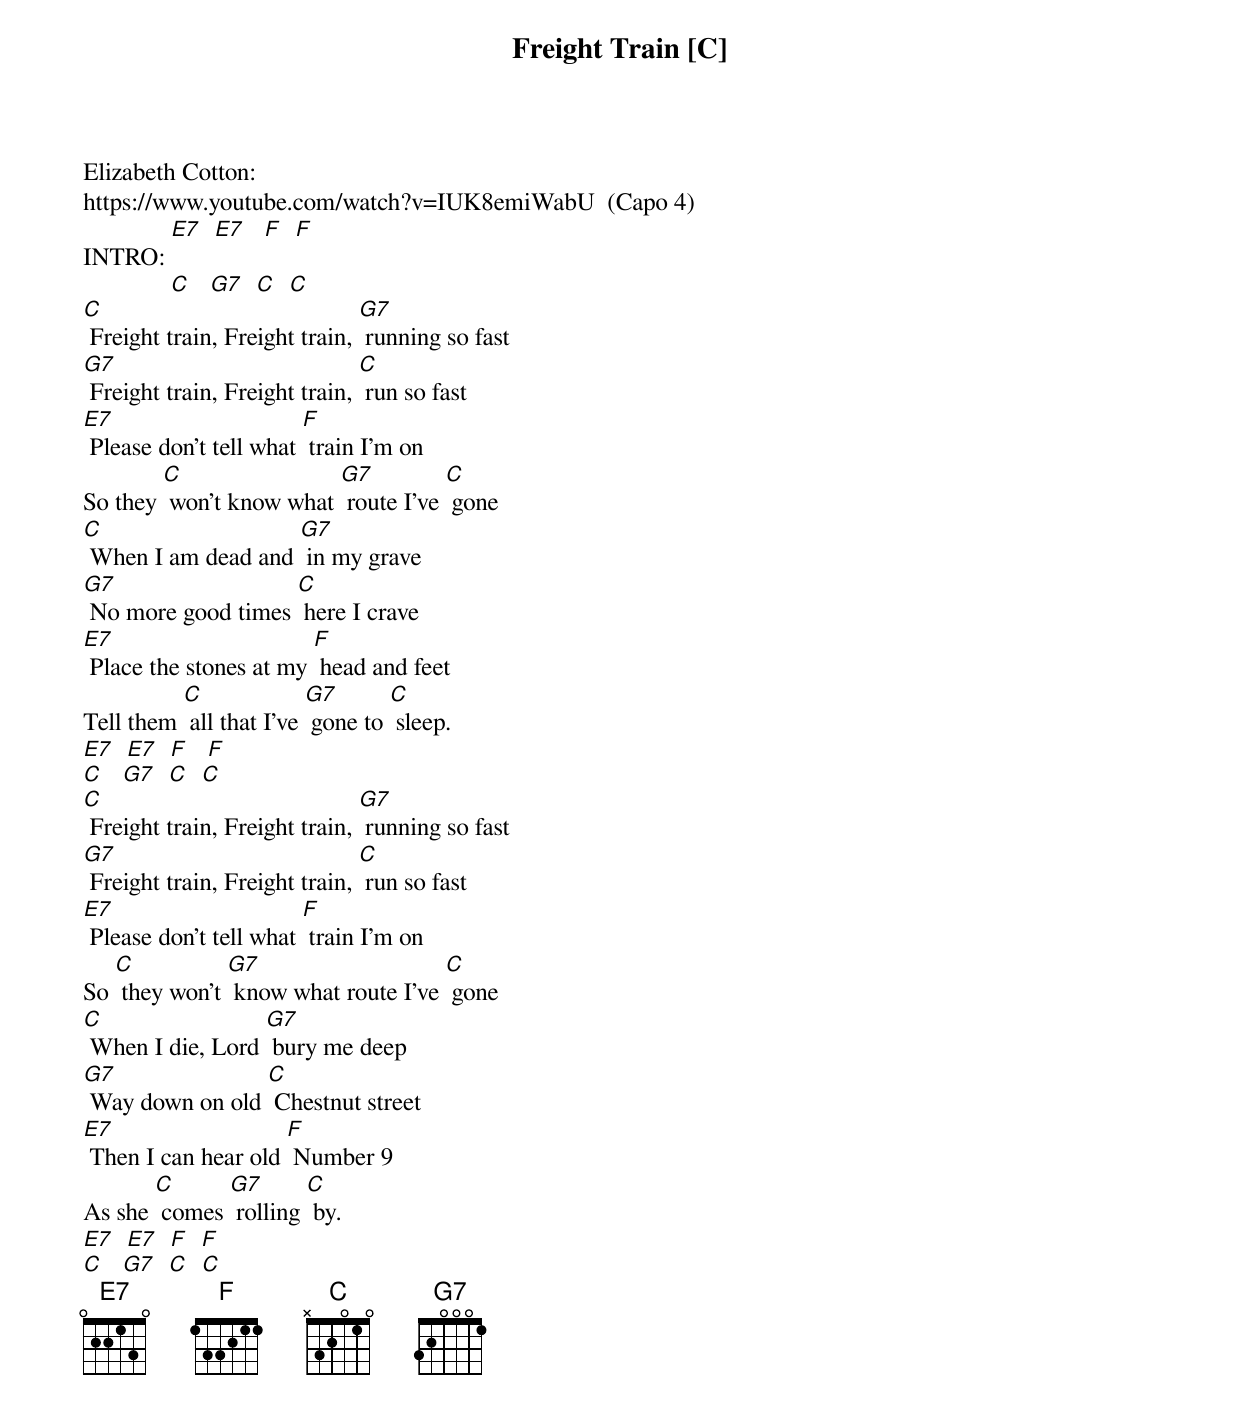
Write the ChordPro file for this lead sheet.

{t: Freight Train [C] }
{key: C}
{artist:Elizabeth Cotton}
Elizabeth Cotton:
https://www.youtube.com/watch?v=IUK8emiWabU  (Capo 4)
{c: }
INTRO: [E7]  [E7]   [F]  [F]
              [C]   [G7]  [C]  [C]
[C] Freight train, Freight train, [G7] running so fast
[G7] Freight train, Freight train, [C] run so fast
[E7] Please don’t tell what [F] train I'm on
So they [C] won’t know what [G7] route I’ve [C] gone
{c: }
[C] When I am dead and [G7] in my grave
[G7] No more good times [C] here I crave
[E7] Place the stones at my [F] head and feet
Tell them [C] all that I’ve [G7] gone to [C] sleep.
{c: }
[E7]  [E7]  [F]   [F]
[C]   [G7]  [C]  [C]
{c: }
[C] Freight train, Freight train, [G7] running so fast
[G7] Freight train, Freight train, [C] run so fast
[E7] Please don’t tell what [F] train I'm on
So [C] they won’t [G7] know what route I’ve [C] gone
{c: }
[C] When I die, Lord [G7] bury me deep
[G7] Way down on old [C] Chestnut street
[E7] Then I can hear old [F] Number 9
As she [C] comes [G7] rolling [C] by.
{c: }
[E7]  [E7]  [F]  [F]
[C]   [G7]  [C]  [C]
{c: }
